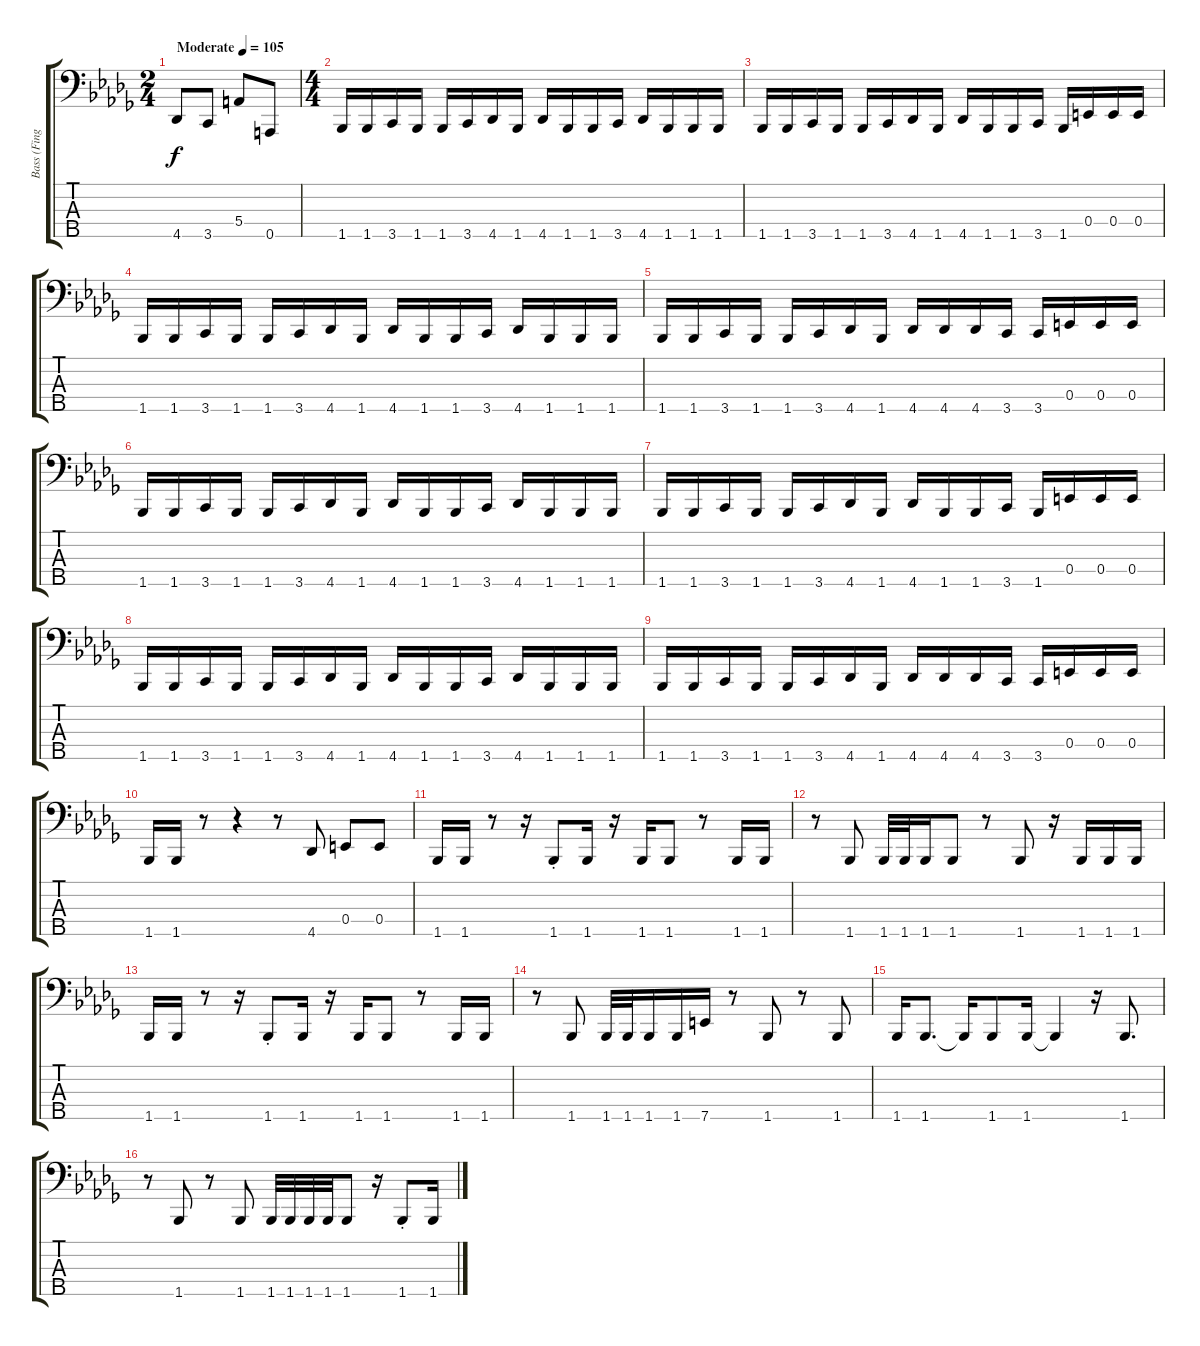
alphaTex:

\track ("Bass (Finger) Tony Brehm" "Bass (Fing") {instrument electricbassfinger}
\staff {score tabs}
\tuning (G2 D2 A1 E1 A0) {hide}
\ts (2 4)
\tempo (105 "Moderate")
\clef f4
\ks bbminor
4.5.8{dy f instrument electricbassfinger} 3.5.8 5.4.8 0.5.8 |
\ts (4 4)
1.5.16 1.5.16 3.5.16 1.5.16 1.5.16 3.5.16 4.5.16 1.5.16 4.5.16 1.5.16 1.5.16 3.5.16 4.5.16 1.5.16 1.5.16 1.5.16 |
1.5.16 1.5.16 3.5.16 1.5.16 1.5.16 3.5.16 4.5.16 1.5.16 4.5.16 1.5.16 1.5.16 3.5.16 1.5.16 0.4.16 0.4.16 0.4.16 |
1.5.16 1.5.16 3.5.16 1.5.16 1.5.16 3.5.16 4.5.16 1.5.16 4.5.16 1.5.16 1.5.16 3.5.16 4.5.16 1.5.16 1.5.16 1.5.16 |
1.5.16 1.5.16 3.5.16 1.5.16 1.5.16 3.5.16 4.5.16 1.5.16 4.5.16 4.5.16 4.5.16 3.5.16 3.5.16 0.4.16 0.4.16 0.4.16 |
1.5.16 1.5.16 3.5.16 1.5.16 1.5.16 3.5.16 4.5.16 1.5.16 4.5.16 1.5.16 1.5.16 3.5.16 4.5.16 1.5.16 1.5.16 1.5.16 |
1.5.16 1.5.16 3.5.16 1.5.16 1.5.16 3.5.16 4.5.16 1.5.16 4.5.16 1.5.16 1.5.16 3.5.16 1.5.16 0.4.16 0.4.16 0.4.16 |
1.5.16 1.5.16 3.5.16 1.5.16 1.5.16 3.5.16 4.5.16 1.5.16 4.5.16 1.5.16 1.5.16 3.5.16 4.5.16 1.5.16 1.5.16 1.5.16 |
1.5.16 1.5.16 3.5.16 1.5.16 1.5.16 3.5.16 4.5.16 1.5.16 4.5.16 4.5.16 4.5.16 3.5.16 3.5.16 0.4.16 0.4.16 0.4.16 |
1.5.16 1.5.16 r.8 r.4 r.8 4.5.8 0.4.8 0.4.8 |
1.5.16 1.5.16 r.8 r.16 1.5{st}.8 1.5.16 r.16 1.5.16 1.5.8 r.8 1.5.16 1.5.16 |
r.8 1.5.8 1.5.32 1.5.32 1.5.16 1.5.8 r.8 1.5.8 r.16 1.5.16 1.5.16 1.5.16 |
1.5.16 1.5.16 r.8 r.16 1.5{st}.8 1.5.16 r.16 1.5.16 1.5.8 r.8 1.5.16 1.5.16 |
r.8 1.5.8 1.5.32 1.5.32 1.5.16 1.5.16 7.5.16 r.8 1.5.8 r.8 1.5.8 |
1.5.16 1.5.8{d} 1.5{t}.16 1.5.8 1.5.16 1.5{t}.4 r.16 1.5.8{d} |
r.8 1.5.8 r.8 1.5.8 1.5.32 1.5.32 1.5.32 1.5.32 1.5.8 r.16 1.5{st}.8 1.5.16
